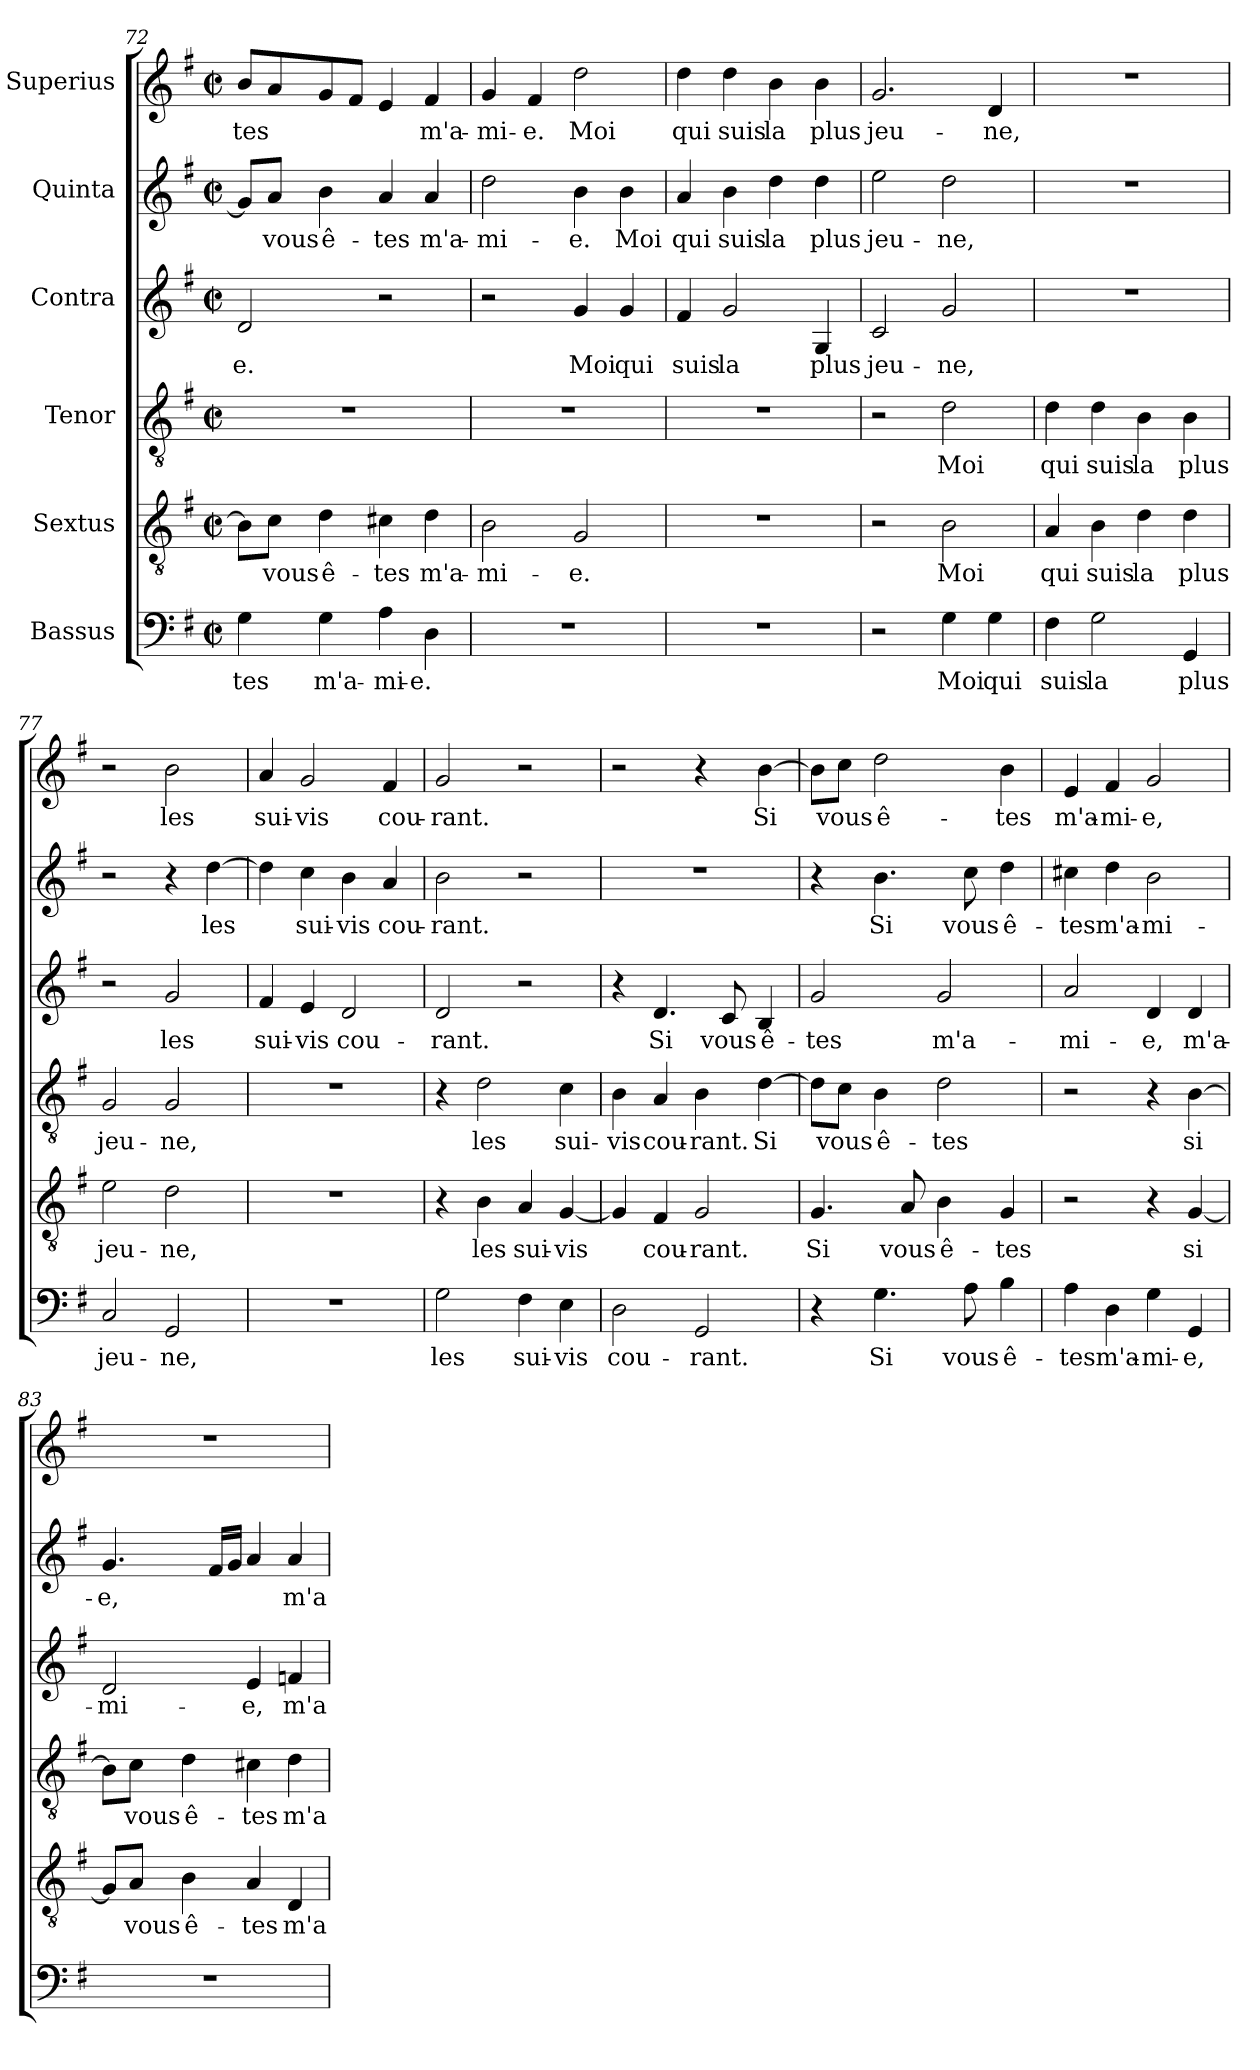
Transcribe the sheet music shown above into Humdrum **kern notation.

**kern	**text	**kern	**text	**kern	**text	**kern	**text	**kern	**text	**kern	**text
*part6	*part6	*part5	*part5	*part4	*part4	*part3	*part3	*part2	*part2	*part1	*part1
*staff6	*staff6	*staff5	*staff5	*staff4	*staff4	*staff3	*staff3	*staff2	*staff2	*staff1	*staff1
*I"Bassus	*	*I"Sextus	*	*I"Tenor	*	*I"Contra	*	*I"Quinta	*	*I"Superius	*
!!LO:LB:g=z
*clefF4	*	*clefGv2	*	*clefGv2	*	*clefG2	*	*clefG2	*	*clefG2	*
*k[f#]	*	*k[f#]	*	*k[f#]	*	*k[f#]	*	*k[f#]	*	*k[f#]	*
*G:	*	*G:	*	*G:	*	*G:	*	*G:	*	*G:	*
*M2/2	*	*M2/2	*	*M2/2	*	*M2/2	*	*M2/2	*	*M2/2	*
*met(c|)	*	*met(c|)	*	*met(c|)	*	*met(c|)	*	*met(c|)	*	*met(c|)	*
=72	=72	=72	=72	=72	=72	=72	=72	=72	=72	=72	=72
!	!LO:LY:b	!	!	!	!	!	!LO:LY:b	!	!	!	!LO:LY:b
4G\	-tes	8B\L]	.	1r	.	2d/	-e.	8g/L]	.	8b/L	-tes
!	!	!	!LO:LY:b	!	!	!	!	!	!LO:LY:b	!	!
.	.	8c\J	vous	.	.	.	.	8a/J	vous	8a/	.
!	!LO:LY:b	!	!LO:LY:b	!	!	!	!	!	!LO:LY:b	!	!
4G\	m'a-	4d\	ê-	.	.	.	.	4b\	ê-	8g/	.
.	.	.	.	.	.	.	.	.	.	8f#/J	.
!	!LO:LY:b	!	!LO:LY:b	!	!	!	!	!	!LO:LY:b	!	!
4A\	-mi-	4c#X\	-tes	.	.	2r	.	4a/	-tes	4e/	.
!	!LO:LY:b	!	!LO:LY:b	!	!	!	!	!	!LO:LY:b	!	!LO:LY:b
4D\	-e.	4d\	m'a-	.	.	.	.	4a/	m'a-	4f#/	m'a-
=73	=73	=73	=73	=73	=73	=73	=73	=73	=73	=73	=73
!	!	!	!LO:LY:b	!	!	!	!	!	!LO:LY:b	!	!LO:LY:b
1r	.	2B\	-mi-	1r	.	2r	.	2dd\	-mi-	4g/	-mi-
!	!	!	!	!	!	!	!	!	!	!	!LO:LY:b
.	.	.	.	.	.	.	.	.	.	4f#/	-e.
!	!	!	!LO:LY:b	!	!	!	!LO:LY:b	!	!LO:LY:b	!	!LO:LY:b
.	.	2G/	-e.	.	.	4g/	Moi	4b\	-e.	2dd\	Moi
!	!	!	!	!	!	!	!LO:LY:b	!	!LO:LY:b	!	!
.	.	.	.	.	.	4g/	qui	4b\	Moi	.	.
=74	=74	=74	=74	=74	=74	=74	=74	=74	=74	=74	=74
!	!	!	!	!	!	!	!LO:LY:b	!	!LO:LY:b	!	!LO:LY:b
1r	.	1r	.	1r	.	4f#/	suis	4a/	qui	4dd\	qui
!	!	!	!	!	!	!	!LO:LY:b	!	!LO:LY:b	!	!LO:LY:b
.	.	.	.	.	.	2g/	la	4b\	suis	4dd\	suis
!	!	!	!	!	!	!	!	!	!LO:LY:b	!	!LO:LY:b
.	.	.	.	.	.	.	.	4dd\	la	4b\	la
!	!	!	!	!	!	!	!LO:LY:b	!	!LO:LY:b	!	!LO:LY:b
.	.	.	.	.	.	4G/	plus	4dd\	plus	4b\	plus
=75	=75	=75	=75	=75	=75	=75	=75	=75	=75	=75	=75
!	!	!	!	!	!	!	!LO:LY:b	!	!LO:LY:b	!	!LO:LY:b
2r	.	2r	.	2r	.	2c/	jeu-	2ee\	jeu-	2.g/	jeu-
!	!LO:LY:b	!	!LO:LY:b	!	!LO:LY:b	!	!LO:LY:b	!	!LO:LY:b	!	!
4G\	Moi	2B\	Moi	2d\	Moi	2g/	-ne,	2dd\	-ne,	.	.
!	!LO:LY:b	!	!	!	!	!	!	!	!	!	!LO:LY:b
4G\	qui	.	.	.	.	.	.	.	.	4d/	-ne,
=76	=76	=76	=76	=76	=76	=76	=76	=76	=76	=76	=76
!	!LO:LY:b	!	!LO:LY:b	!	!LO:LY:b	!	!	!	!	!	!
4F#\	suis	4A/	qui	4d\	qui	1r	.	1r	.	1r	.
!	!LO:LY:b	!	!LO:LY:b	!	!LO:LY:b	!	!	!	!	!	!
2G\	la	4B\	suis	4d\	suis	.	.	.	.	.	.
!	!	!	!LO:LY:b	!	!LO:LY:b	!	!	!	!	!	!
.	.	4d\	la	4B\	la	.	.	.	.	.	.
!	!LO:LY:b	!	!LO:LY:b	!	!LO:LY:b	!	!	!	!	!	!
4GG/	plus	4d\	plus	4B\	plus	.	.	.	.	.	.
!!LO:PB:g=z
=77	=77	=77	=77	=77	=77	=77	=77	=77	=77	=77	=77
!	!LO:LY:b	!	!LO:LY:b	!	!LO:LY:b	!	!	!	!	!	!
2C/	jeu-	2e\	jeu-	2G/	jeu-	2r	.	2r	.	2r	.
!	!LO:LY:b	!	!LO:LY:b	!	!LO:LY:b	!	!LO:LY:b	!	!	!	!LO:LY:b
2GG/	-ne,	2d\	-ne,	2G/	-ne,	2g/	les	4r	.	2b\	les
!	!	!	!	!	!	!	!	!	!LO:LY:b	!	!
.	.	.	.	.	.	.	.	[4dd\	les	.	.
=78	=78	=78	=78	=78	=78	=78	=78	=78	=78	=78	=78
!	!	!	!	!	!	!	!LO:LY:b	!	!	!	!LO:LY:b
1r	.	1r	.	1r	.	4f#/	sui-	4dd\]	.	4a/	sui-
!	!	!	!	!	!	!	!LO:LY:b	!	!LO:LY:b	!	!LO:LY:b
.	.	.	.	.	.	4e/	-vis	4cc\	sui-	2g/	-vis
!	!	!	!	!	!	!	!LO:LY:b	!	!LO:LY:b	!	!
.	.	.	.	.	.	2d/	cou-	4b\	-vis	.	.
!	!	!	!	!	!	!	!	!	!LO:LY:b	!	!LO:LY:b
.	.	.	.	.	.	.	.	4a/	cou-	4f#/	cou-
=79	=79	=79	=79	=79	=79	=79	=79	=79	=79	=79	=79
!	!LO:LY:b	!	!	!	!	!	!LO:LY:b	!	!LO:LY:b	!	!LO:LY:b
2G\	les	4r	.	4r	.	2d/	-rant.	2b\	-rant.	2g/	-rant.
!	!	!	!LO:LY:b	!	!LO:LY:b	!	!	!	!	!	!
.	.	4B\	les	2d\	les	.	.	.	.	.	.
!	!LO:LY:b	!	!LO:LY:b	!	!	!	!	!	!	!	!
4F#\	sui-	4A/	sui-	.	.	2r	.	2r	.	2r	.
!	!LO:LY:b	!	!LO:LY:b	!	!LO:LY:b	!	!	!	!	!	!
4E\	-vis	[4G/	-vis	4c\	sui-	.	.	.	.	.	.
=80	=80	=80	=80	=80	=80	=80	=80	=80	=80	=80	=80
!	!LO:LY:b	!	!	!	!LO:LY:b	!	!	!	!	!	!
2D\	cou-	4G/]	.	4B\	-vis	4r	.	1r	.	2r	.
!	!	!	!LO:LY:b	!	!LO:LY:b	!	!LO:LY:b	!	!	!	!
.	.	4F#/	cou-	4A/	cou-	4.d/	Si	.	.	.	.
!	!LO:LY:b	!	!LO:LY:b	!	!LO:LY:b	!	!	!	!	!	!
2GG/	-rant.	2G/	-rant.	4B\	-rant.	.	.	.	.	4r	.
!	!	!	!	!	!	!	!LO:LY:b	!	!	!	!
.	.	.	.	.	.	8c/	vous	.	.	.	.
!	!	!	!	!	!LO:LY:b	!	!LO:LY:b	!	!	!	!LO:LY:b
.	.	.	.	[4d\	Si	4B/	ê-	.	.	[4b\	Si
=81	=81	=81	=81	=81	=81	=81	=81	=81	=81	=81	=81
!	!	!	!LO:LY:b	!	!	!	!LO:LY:b	!	!	!	!
4r	.	4.G/	Si	8d\L]	.	2g/	-tes	4r	.	8b\L]	.
!	!	!	!	!	!LO:LY:b	!	!	!	!	!	!LO:LY:b
.	.	.	.	8c\J	vous	.	.	.	.	8cc\J	vous
!	!LO:LY:b	!	!	!	!LO:LY:b	!	!	!	!LO:LY:b	!	!LO:LY:b
4.G\	Si	.	.	4B\	ê-	.	.	4.b\	Si	2dd\	ê-
!	!	!	!LO:LY:b	!	!	!	!	!	!	!	!
.	.	8A/	vous	.	.	.	.	.	.	.	.
!	!	!	!LO:LY:b	!	!LO:LY:b	!	!LO:LY:b	!	!	!	!
.	.	4B\	ê-	2d\	-tes	2g/	m'a-	.	.	.	.
!	!LO:LY:b	!	!	!	!	!	!	!	!LO:LY:b	!	!
8A\	vous	.	.	.	.	.	.	8cc\	vous	.	.
!	!LO:LY:b	!	!LO:LY:b	!	!	!	!	!	!LO:LY:b	!	!LO:LY:b
4B\	ê-	4G/	-tes	.	.	.	.	4dd\	ê-	4b\	-tes
!!LO:LB:g=z
=82	=82	=82	=82	=82	=82	=82	=82	=82	=82	=82	=82
!	!LO:LY:b	!	!	!	!	!	!LO:LY:b	!	!LO:LY:b	!	!LO:LY:b
4A\	-tes	2r	.	2r	.	2a/	-mi-	4cc#X\	-tes	4e/	m'a-
!	!LO:LY:b	!	!	!	!	!	!	!	!LO:LY:b	!	!LO:LY:b
4D\	m'a-	.	.	.	.	.	.	4dd\	m'a-	4f#/	-mi-
!	!LO:LY:b	!	!	!	!	!	!LO:LY:b	!	!LO:LY:b	!	!LO:LY:b
4G\	-mi-	4r	.	4r	.	4d/	-e,	2b\	-mi-	2g/	-e,
!	!LO:LY:b	!	!LO:LY:b	!	!LO:LY:b	!	!LO:LY:b	!	!	!	!
4GG/	-e,	[4G/	si	[4B\	si	4d/	m'a-	.	.	.	.
=83	=83	=83	=83	=83	=83	=83	=83	=83	=83	=83	=83
!	!	!	!	!	!	!	!LO:LY:b	!	!LO:LY:b	!	!
1r	.	8G/L]	.	8B\L]	.	2d/	-mi-	4.g/	-e,	1r	.
!	!	!	!LO:LY:b	!	!LO:LY:b	!	!	!	!	!	!
.	.	8A/J	vous	8c\J	vous	.	.	.	.	.	.
!	!	!	!LO:LY:b	!	!LO:LY:b	!	!	!	!	!	!
.	.	4B\	ê-	4d\	ê-	.	.	.	.	.	.
.	.	.	.	.	.	.	.	16f#/LL	.	.	.
.	.	.	.	.	.	.	.	16g/JJ	.	.	.
!	!	!	!LO:LY:b	!	!LO:LY:b	!	!LO:LY:b	!	!	!	!
.	.	4A/	-tes	4c#X\	-tes	4e/	-e,	4a/	.	.	.
!	!	!	!LO:LY:b	!	!LO:LY:b	!	!LO:LY:b	!	!LO:LY:b	!	!
.	.	4D/	m'a-	4d\	m'a-	4fn/	m'a-	4a/	m'a-	.	.
=	=	=	=	=	=	=	=	=	=	=	=
*-	*-	*-	*-	*-	*-	*-	*-	*-	*-	*-	*-
